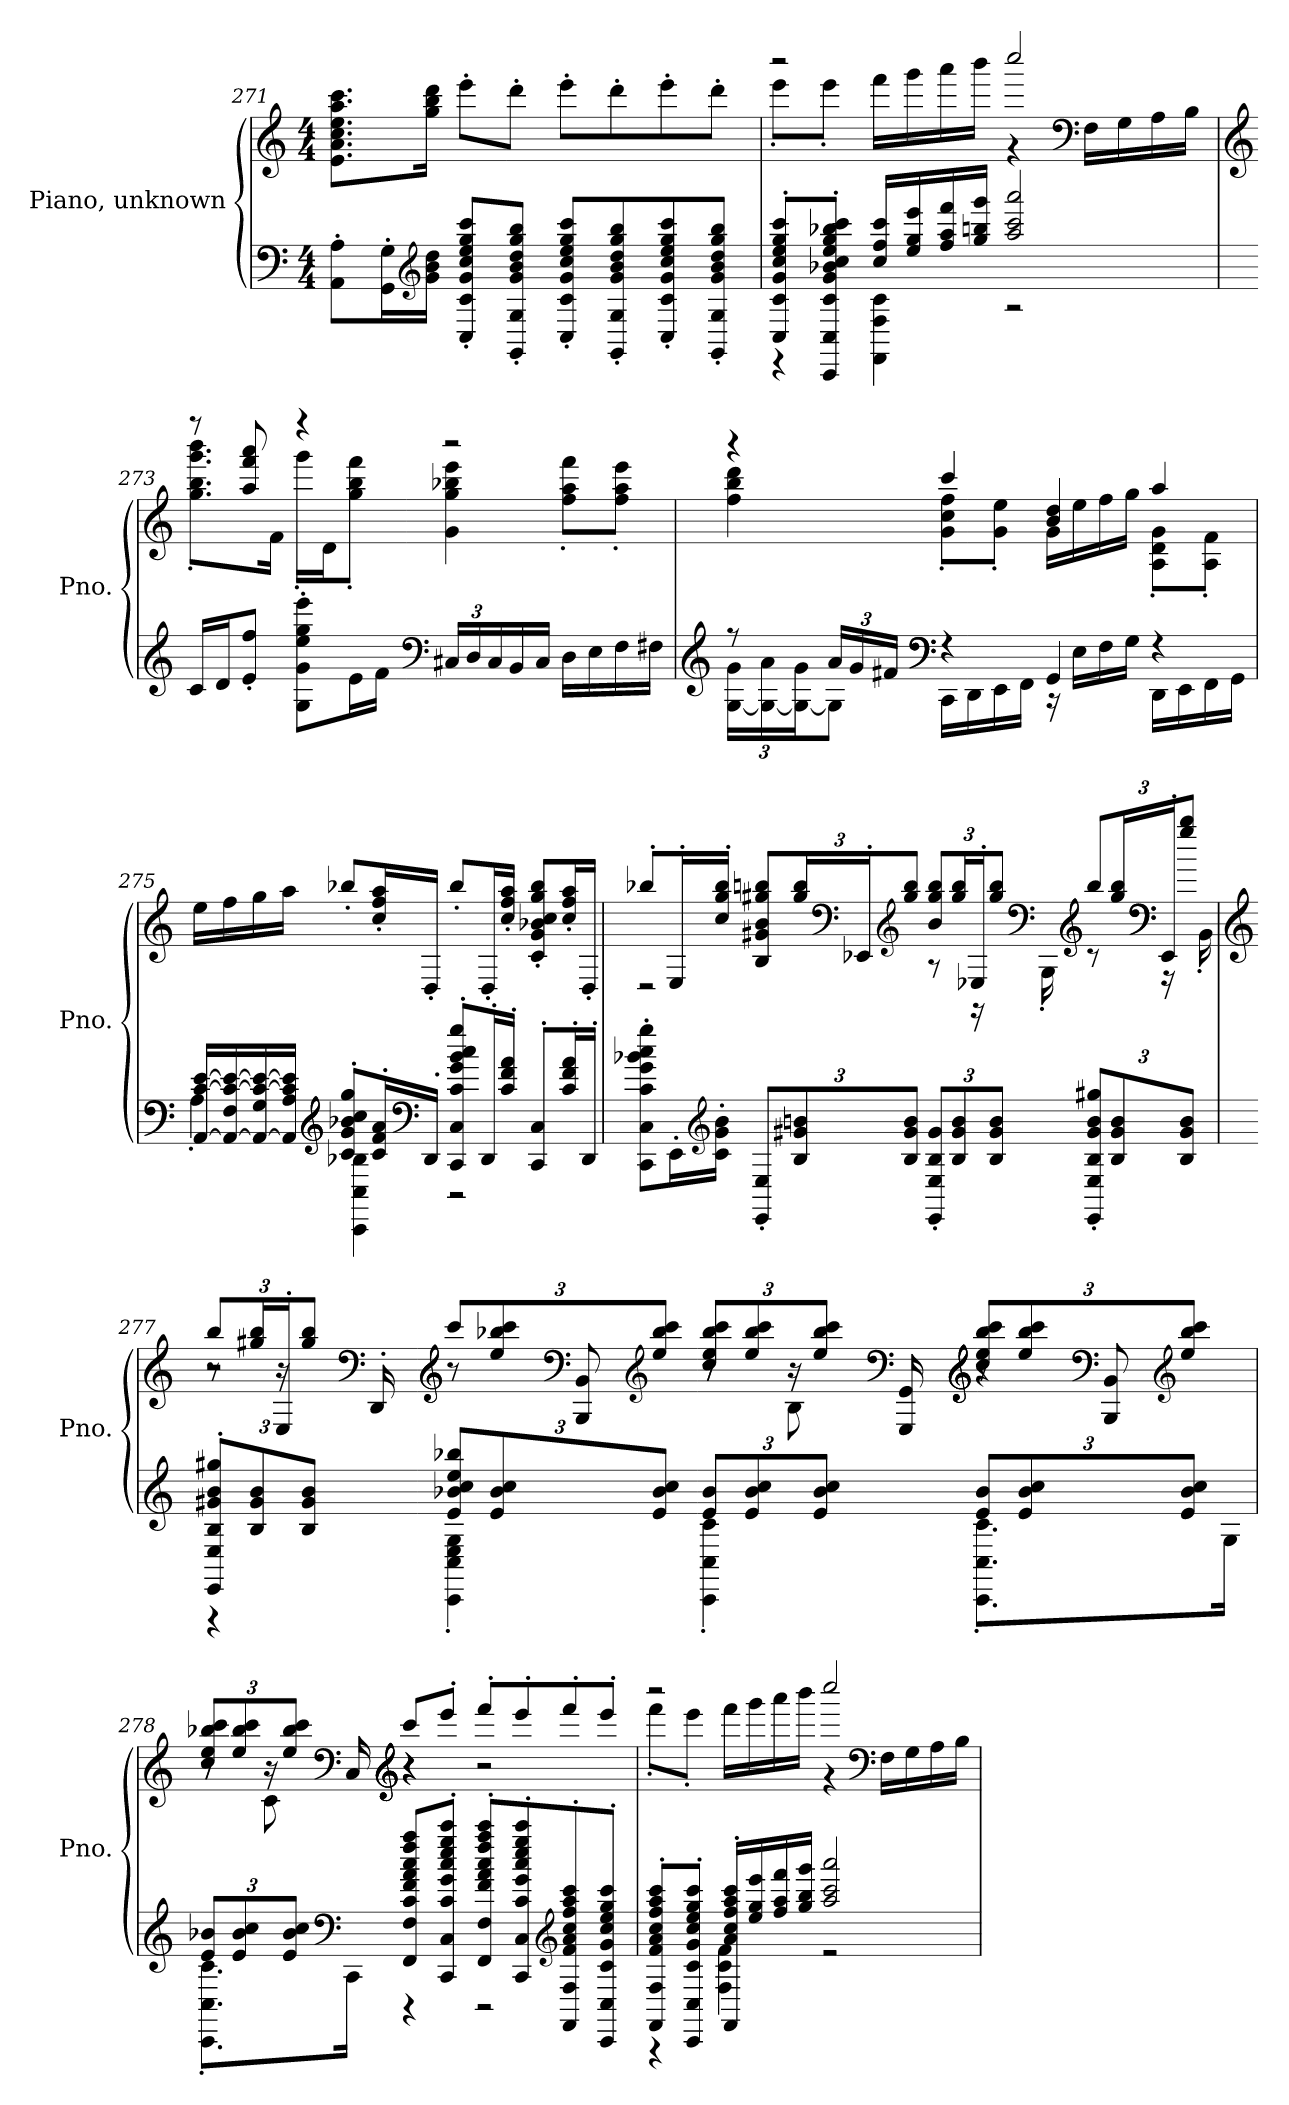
**kern	**kern
*part1	*part1
*staff2	*staff1
*I"Piano, unknown	*
*I'Pno.	*
*clefF4	*clefG2
*k[]	*k[]
*M4/4	*M4/4
=271	=271
8AA\' 8A\'L	8.e\ 8.a\ 8.cc\ 8.ee\ 8.aa\ 8.ccc\L
16GG\' 16G\'L	.
*clefG2	*
16g\ 16b\ 16dd\JJ	16gg\ 16bb\ 16ddd\Jk
8C/' 8c/' 8g/' 8cc/' 8ee/' 8gg/' 8ccc/'L	8eee'\L
8GG/' 8G/' 8g/' 8b/' 8dd/' 8gg/' 8bb/'J	8ddd'\J
8C/' 8c/' 8g/' 8cc/' 8ee/' 8gg/' 8ccc/'L	8eee'\L
8GG/' 8G/' 8g/' 8b/' 8dd/' 8gg/' 8bb/'	8ddd'\
8C/' 8c/' 8g/' 8cc/' 8ee/' 8gg/' 8ccc/'	8eee'\
8GG/' 8G/' 8g/' 8b/' 8dd/' 8gg/' 8bb/'J	8ddd'\J
!!LO:LB:g=z
=272	=272
*^	*^
8C/' 8c/' 8g/' 8cc/' 8ee/' 8gg/' 8ccc/'L	4r	2r	8eee'\L
8CC/' 8C/' 8c/' 8g/' 8b-X/' 8cc/' 8ee/' 8gg/' 8bb-X/' 8ccc/'J	.	.	8eee'\J
16cc/ 16ff/ 16ccc/LL	4FF\ 4F\ 4c\	.	16fff\LL
16ee/ 16gg/ 16eee/	.	.	16ggg\
16ff/ 16aa/ 16fff/	.	.	16aaa\
16gg/ 16bbn/ 16ggg/JJ	.	.	16bbb\JJ
2aa/ 2ccc/ 2aaa/	2r	2cccc/	4r
*	*	*clefF4	*
.	.	.	16F\LL
.	.	.	16G\
.	.	.	16A\
.	.	.	16B\JJ
*v	*v	*	*
=273	=273	=273
*	*clefG2	*
16c/LL	8r	8.gg\' 8.bb\' 8.ggg\' 8.bbb\'L
16d/J	.	.
8e/' 8ff/'J	8aa/ 8fff/ 8aaa/	.
.	.	16f\Jk
8G\' 8g\' 8ee\' 8gg\' 8eee\'L	4r	16ggg'\LL
.	.	16d\J
16e\L	.	8gg\' 8bb\' 8fff\'J
16f\JJ	.	.
*clefF4	*	*
*Xbrackettup	*	*
24C#X/LL	2r	4g\ 4gg\ 4bb-X\ 4eee\
24D/	.	.
24C#/	.	.
16BB/	.	.
16C#/JJ	.	.
16D\LL	.	8ff\' 8aa\' 8fff\'L
16E\	.	.
16F\	.	8ff\' 8aa\' 8eee\'J
16F#X\JJ	.	.
!!LO:LB:g=z	!!
=274	=274	=274
*clefG2	*	*
*^	*	*
8r	[24G\ 24g\LL	4r	4ff\ 4bb\ 4ddd\
.	24G\_ 24a\	.	.
.	24G\_ 24g\J	.	.
24a/LL	8G\J]	.	.
24g/	.	.	.
24f#X/JJ	.	.	.
*clefF4	*	*	*
4r	16CC\LL	4ccc/	8g\' 8cc\' 8ff\'L
.	16DD\	.	.
.	16EE\	.	8g\' 8ee\'J
.	16FF\JJ	.	.
4GG/	16r	4b/ 4dd/	16g\LL
.	16E\LL	.	16ee\
.	16F\	.	16ff\
.	16G\JJ	.	16gg\JJ
4r	16DD\LL	4aa/	8A\' 8d\' 8g\'L
.	16EE\	.	.
.	16FF\	.	8A\' 8f\'J
.	16GG\JJ	.	.
*	*	*v	*v
!!LO:LB:g=z
=275	=275	=275
[16AA/ [16c/ [16e/LL	4A'\	16ee\LL
16AA/_ 16F/ 16c/_ 16e/_	.	16ff\
16AA/_ 16G/ 16c/_ 16e/_	.	16gg\
16AA/] 16A/ 16c/] 16e/]JJ	.	16aa\JJ
*clefG2	*	*
8c/' 8g/' 8b-X/' 8cc/' 8gg/'L	4CC\ 4C\ 4B-X\	8bb-X'/L
16c/' 16f/' 16a/'L	.	16cc/' 16ff/' 16aa/'L
*clefF4	*	*
16DD'/JJ	.	16D'/JJ
8CC/' 8C/' 8c/' 8g/' 8b-/' 8cc/' 8gg/'L	2r	8bb-'/L
16DD'/L	.	16D'/L
16c/' 16f/' 16a/'JJ	.	16cc/' 16ff/' 16aa/'JJ
8CC/' 8C/'L	.	8c/' 8g/' 8b-X/' 8cc/' 8gg/' 8bb-/'L
16c/' 16f/' 16a/'L	.	16cc/' 16ff/' 16aa/'L
16DD'/JJ	.	16D'/JJ
*v	*v	*
!!LO:LB:g=z
=276	=276
*	*^
8CC\' 8C\' 8c\' 8g\' 8b-X\' 8cc\' 8gg\'L	8bb-X'/L	2r
16EE'\L	16E'/L	.
*clefG2	*	*
16c\' 16g\' 16b-\'JJ	16cc/' 16gg/' 16bb-/'JJ	.
*	*Xbrackettup	*
12EE/' 12E/'L	12B/ 12g#X/ 12b/ 12gg#X/ 12bbn/L	.
12B/ 12g#X/ 12bn/	24gg#/ 24bb/L	.
*	*clefF4	*
.	24EE-X'/J	.
*	*clefG2	*
12B/ 12g#/ 12b/J	12gg#/ 12bb/J	.
12EE/' 12E/' 12B/' 12g#/'L	12b/ 12gg#/ 12bb/L	8r
12B/ 12g#/ 12b/	24gg#/ 24bb/L	.
.	24E-X'/J	16r
12B/ 12g#/ 12b/J	12gg#/ 12bb/J	.
*	*clefF4	*
.	.	16BBB'\
*	*clefG2	*
12EE/' 12E/' 12B/' 12g#/' 12b/' 12gg#X/'L	12bb/L	8r
12B/ 12g#/ 12b/	24gg#/ 24bb/L	.
*	*clefF4	*
.	24EE-'/J	16r
12B/ 12g#/ 12b/J	12gg#/ 12bb/J	.
.	.	16BB'\
*	*v	*v
!!LO:LB:g=z
=277	=277
*	*clefG2
*^	*^
*	*	*	*^
12EE/' 12E/' 12B/' 12g#X/' 12b/' 12gg#X/'L	4r	12bb/L	2r	8r
12B/ 12g#/ 12b/	.	24gg#X/ 24bb/L	.	.
.	.	24E'/J	.	16r
12B/ 12g#/ 12b/J	.	12gg#/ 12bb/J	.	.
*	*	*clefF4	*	*
.	.	.	.	16DD'/
*	*	*clefG2	*	*
12e/ 12b-X/ 12cc/ 12ee/ 12bb-X/L	4CC\' 4C\' 4E\' 4G\'	12ccc/L	.	8r
12e/ 12b-/ 12cc/	.	12ee/ 12bb-X/ 12ccc/	.	.
*	*	*clefF4	*	*
.	.	.	.	8BBB/ 8BB/
*	*	*clefG2	*	*
12e/ 12b-/ 12cc/J	.	12ee/ 12bb-/ 12ccc/J	.	.
12e/ 12b-/L	4CC\' 4C\' 4c\'	12cc/ 12ee/ 12bb-/ 12ccc/L	8r	8r
12e/ 12b-/ 12cc/	.	12ee/ 12bb-/ 12ccc/	.	.
.	.	.	8B\	16r
12e/ 12b-/ 12cc/J	.	12ee/ 12bb-/ 12ccc/J	.	.
*	*	*clefF4	*	*
.	.	.	.	16GGG/ 16GG/
*	*	*clefG2	*	*
12e/ 12b-/L	8.CC\' 8.C\' 8.c\'L	12cc/ 12ee/ 12bb-/ 12ccc/L	4r	8r
12e/ 12b-/ 12cc/	.	12ee/ 12bb-/ 12ccc/	.	.
*	*	*clefF4	*	*
.	.	.	.	8BBB/ 8BB/
*	*	*clefG2	*	*
12e/ 12b-/ 12cc/J	.	12ee/ 12bb-/ 12ccc/J	.	.
.	16G\Jk	.	.	.
!!LO:PB:g=z	!!	!!
=278	=278	=278	=278	=278
12e/ 12b-X/L	8.CC\' 8.C\' 8.c\'L	12cc/ 12ee/ 12bb-X/ 12ccc/L	8r	8r
12e/ 12b-/ 12cc/	.	12ee/ 12bb-/ 12ccc/	.	.
.	.	.	8c\	16r
12e/ 12b-/ 12cc/J	.	12ee/ 12bb-/ 12ccc/J	.	.
*clefF4	*	*clefF4	*	*
.	16CC\Jk	.	.	16C/
*	*	*clefG2	*	*
8FF/ 8F/ 8c/ 8f/ 8a/ 8cc/ 8ff/ 8aa/L	4r	8ccc/L	4r	4r
8CC/' 8C/' 8c/' 8g/' 8cc/' 8ee/' 8gg/' 8ccc/'J	.	8eee'/J	.	.
8FF/' 8F/' 8f/' 8a/' 8cc/' 8ff/' 8aa/' 8ccc/'L	2r	8fff'/L	2r	2r
8CC/' 8C/' 8c/' 8g/' 8cc/' 8ee/' 8gg/' 8ccc/'	.	8eee'/	.	.
*clefG2	*	*	*	*
8FF/' 8F/' 8f/' 8a/' 8cc/' 8ff/' 8aa/' 8ccc/'	.	8fff'/	.	.
8CC/' 8C/' 8c/' 8g/' 8cc/' 8ee/' 8gg/' 8ccc/'J	.	8eee'/J	.	.
*	*	*	*v	*v
=279	=279	=279	=279
8FF/' 8F/' 8f/' 8a/' 8cc/' 8ff/' 8aa/' 8ccc/'L	4r	2r	8fff'\L
8CC/' 8C/' 8c/' 8g/' 8cc/' 8ee/' 8gg/' 8ccc/'J	.	.	8eee'\J
16FF/' 16a/' 16cc/' 16ff/' 16aa/' 16ccc/'LL	4F\ 4c\ 4f\	.	16fff\LL
16ee/ 16gg/ 16eee/	.	.	16ggg\
16ff/ 16aa/ 16fff/	.	.	16aaa\
16gg/ 16bb/ 16ggg/JJ	.	.	16bbb\JJ
2aa/ 2ccc/ 2aaa/	2r	2cccc/	4r
*	*	*clefF4	*
.	.	.	16F\LL
.	.	.	16G\
.	.	.	16A\
.	.	.	16B\JJ
*v	*v	*	*
*	*v	*v
=	=
*-	*-
